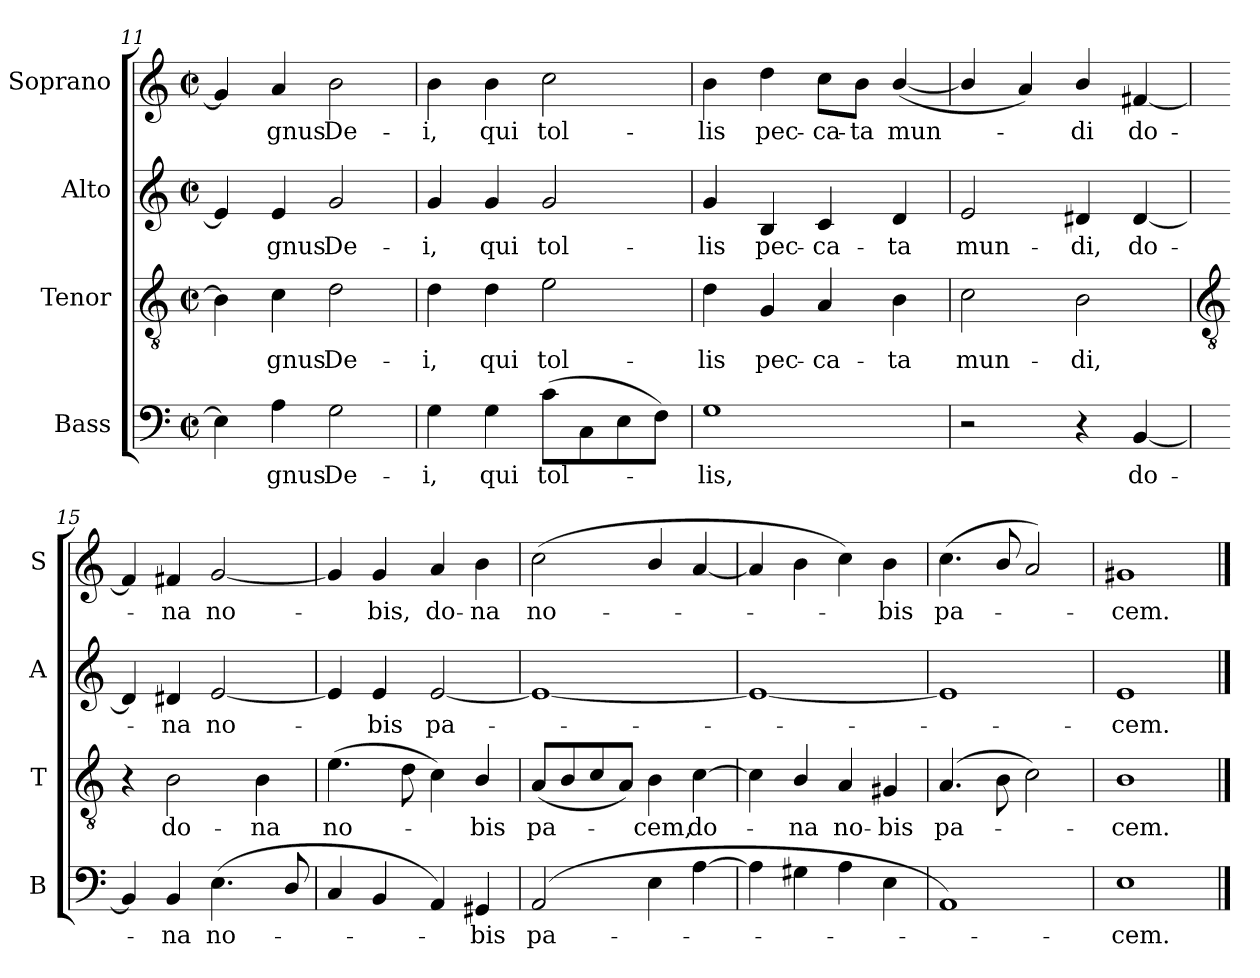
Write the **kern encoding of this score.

**kern	**text	**kern	**text	**kern	**text	**kern	**text
*part4	*part4	*part3	*part3	*part2	*part2	*part1	*part1
*staff4	*staff4	*staff3	*staff3	*staff2	*staff2	*staff1	*staff1
*I"Bass	*	*I"Tenor	*	*I"Alto	*	*I"Soprano	*
*I'B	*	*I'T	*	*I'A	*	*I'S	*
*clefF4	*	*clefGv2	*	*clefG2	*	*clefG2	*
*k[]	*	*k[]	*	*k[]	*	*k[]	*
*C:	*	*C:	*	*C:	*	*C:	*
*M2/2	*	*M2/2	*	*M2/2	*	*M2/2	*
*met(c|)	*	*met(c|)	*	*met(c|)	*	*met(c|)	*
=11	=11	=11	=11	=11	=11	=11	=11
4E]	.	4B]	.	4e]	.	4g#]	.
!	!LO:LY:b	!	!LO:LY:b	!	!LO:LY:b	!	!LO:LY:b
4A	gnus	4c	gnus	4e	gnus	4a	gnus
!	!LO:LY:b	!	!LO:LY:b	!	!LO:LY:b	!	!LO:LY:b
2G	De-	2d	De-	2g	De-	2b	De-
=12	=12	=12	=12	=12	=12	=12	=12
!	!LO:LY:b	!	!LO:LY:b	!	!LO:LY:b	!	!LO:LY:b
4G	-i,	4d	-i,	4g	-i,	4b	-i,
!	!LO:LY:b	!	!LO:LY:b	!	!LO:LY:b	!	!LO:LY:b
4G	qui	4d	qui	4g	qui	4b	qui
!	!LO:LY:b	!	!LO:LY:b	!	!LO:LY:b	!	!LO:LY:b
(>8cL	tol-	2e	tol-	2g	tol-	2cc	tol-
8C	.	.	.	.	.	.	.
8E	.	.	.	.	.	.	.
8FJ)	.	.	.	.	.	.	.
=13	=13	=13	=13	=13	=13	=13	=13
!	!LO:LY:b	!	!LO:LY:b	!	!LO:LY:b	!	!LO:LY:b
1G	lis,	4d	-lis	4g	-lis	4b	-lis
!	!	!	!LO:LY:b	!	!LO:LY:b	!	!LO:LY:b
.	.	4G	pec-	4B	pec-	4dd	pec-
!	!	!	!LO:LY:b	!	!LO:LY:b	!	!LO:LY:b
.	.	4A	-ca-	4c	-ca-	8cc\L	-ca-
!	!	!	!	!	!	!	!LO:LY:b
.	.	.	.	.	.	8b\J	-ta
!	!	!	!LO:LY:b	!	!LO:LY:b	!	!LO:LY:b
.	.	4B	-ta	4d	-ta	(<[4b/	mun-
=14	=14	=14	=14	=14	=14	=14	=14
!	!	!	!LO:LY:b	!	!LO:LY:b	!	!
2r	.	2c	mun-	2e	mun-	4b/]	.
.	.	.	.	.	.	4a)	.
!	!	!	!LO:LY:b	!	!LO:LY:b	!	!LO:LY:b
4r	.	2B	-di,	4d#X	-di,	4b/	di
!	!LO:LY:b	!	!	!	!LO:LY:b	!	!LO:LY:b
[4BB	do-	.	.	[4d#	do-	[4f#X	do-
!!LO:LB:g=z
=15	=15	=15	=15	=15	=15	=15	=15
*	*	*clefGv2	*	*	*	*	*
4BB]	.	4r	.	4d#]	.	4f#]	.
!	!LO:LY:b	!	!LO:LY:b	!	!LO:LY:b	!	!LO:LY:b
4BB	na	2B	do-	4d#	na	4f#	na
!	!LO:LY:b	!	!	!	!LO:LY:b	!	!LO:LY:b
(<4.E	no-	.	.	[2e	no-	[2g	no-
!	!	!	!LO:LY:b	!	!	!	!
.	.	4B	-na	.	.	.	.
8D/	.	.	.	.	.	.	.
=16	=16	=16	=16	=16	=16	=16	=16
!	!	!	!LO:LY:b	!	!	!	!
4C	.	(>4.e	no-	4e]	.	4g]	.
!	!	!	!	!	!LO:LY:b	!	!LO:LY:b
4BB	.	.	.	4e	bis	4g	bis,
.	.	8d	.	.	.	.	.
!	!	!	!	!	!LO:LY:b	!	!LO:LY:b
4AA)	.	4c)	.	[2e	pa-	4a	do-
!	!LO:LY:b	!	!LO:LY:b	!	!	!	!LO:LY:b
4GG#X	bis	4B/	bis	.	.	4b	-na
=17	=17	=17	=17	=17	=17	=17	=17
!	!LO:LY:b	!	!LO:LY:b	!	!	!	!LO:LY:b
(<2AA	pa-	(<8A/L	pa-	1e_	.	(>2cc	no-
.	.	8B/	.	.	.	.	.
.	.	8c/	.	.	.	.	.
.	.	8A/J)	.	.	.	.	.
!	!	!	!LO:LY:b	!	!	!	!
4E	.	4B	cem,	.	.	4b/	.
!	!	!	!LO:LY:b	!	!	!	!
[4A	.	[4c	do-	.	.	[4a	.
=18	=18	=18	=18	=18	=18	=18	=18
4A]	.	4c]	.	1e_	.	4a]	.
!	!	!	!LO:LY:b	!	!	!	!
4G#X	.	4B/	na	.	.	4b	.
!	!	!	!LO:LY:b	!	!	!	!
4A	.	4A	no-	.	.	4cc)	.
!	!	!	!LO:LY:b	!	!	!	!LO:LY:b
4E	.	4G#X	-bis	.	.	4b	bis
=19	=19	=19	=19	=19	=19	=19	=19
!	!	!	!LO:LY:b	!	!	!	!LO:LY:b
1AA)	.	(>4.A	pa-	1e]	.	(<4.cc	pa-
.	.	8B	.	.	.	8b/	.
.	.	2c)	.	.	.	2a)	.
=20	=20	=20	=20	=20	=20	=20	=20
!	!LO:LY:b	!	!LO:LY:b	!	!LO:LY:b	!	!LO:LY:b
1E	cem.	1B	cem.	1e	cem.	1g#X	cem.
==	==	==	==	==	==	==	==
*-	*-	*-	*-	*-	*-	*-	*-
